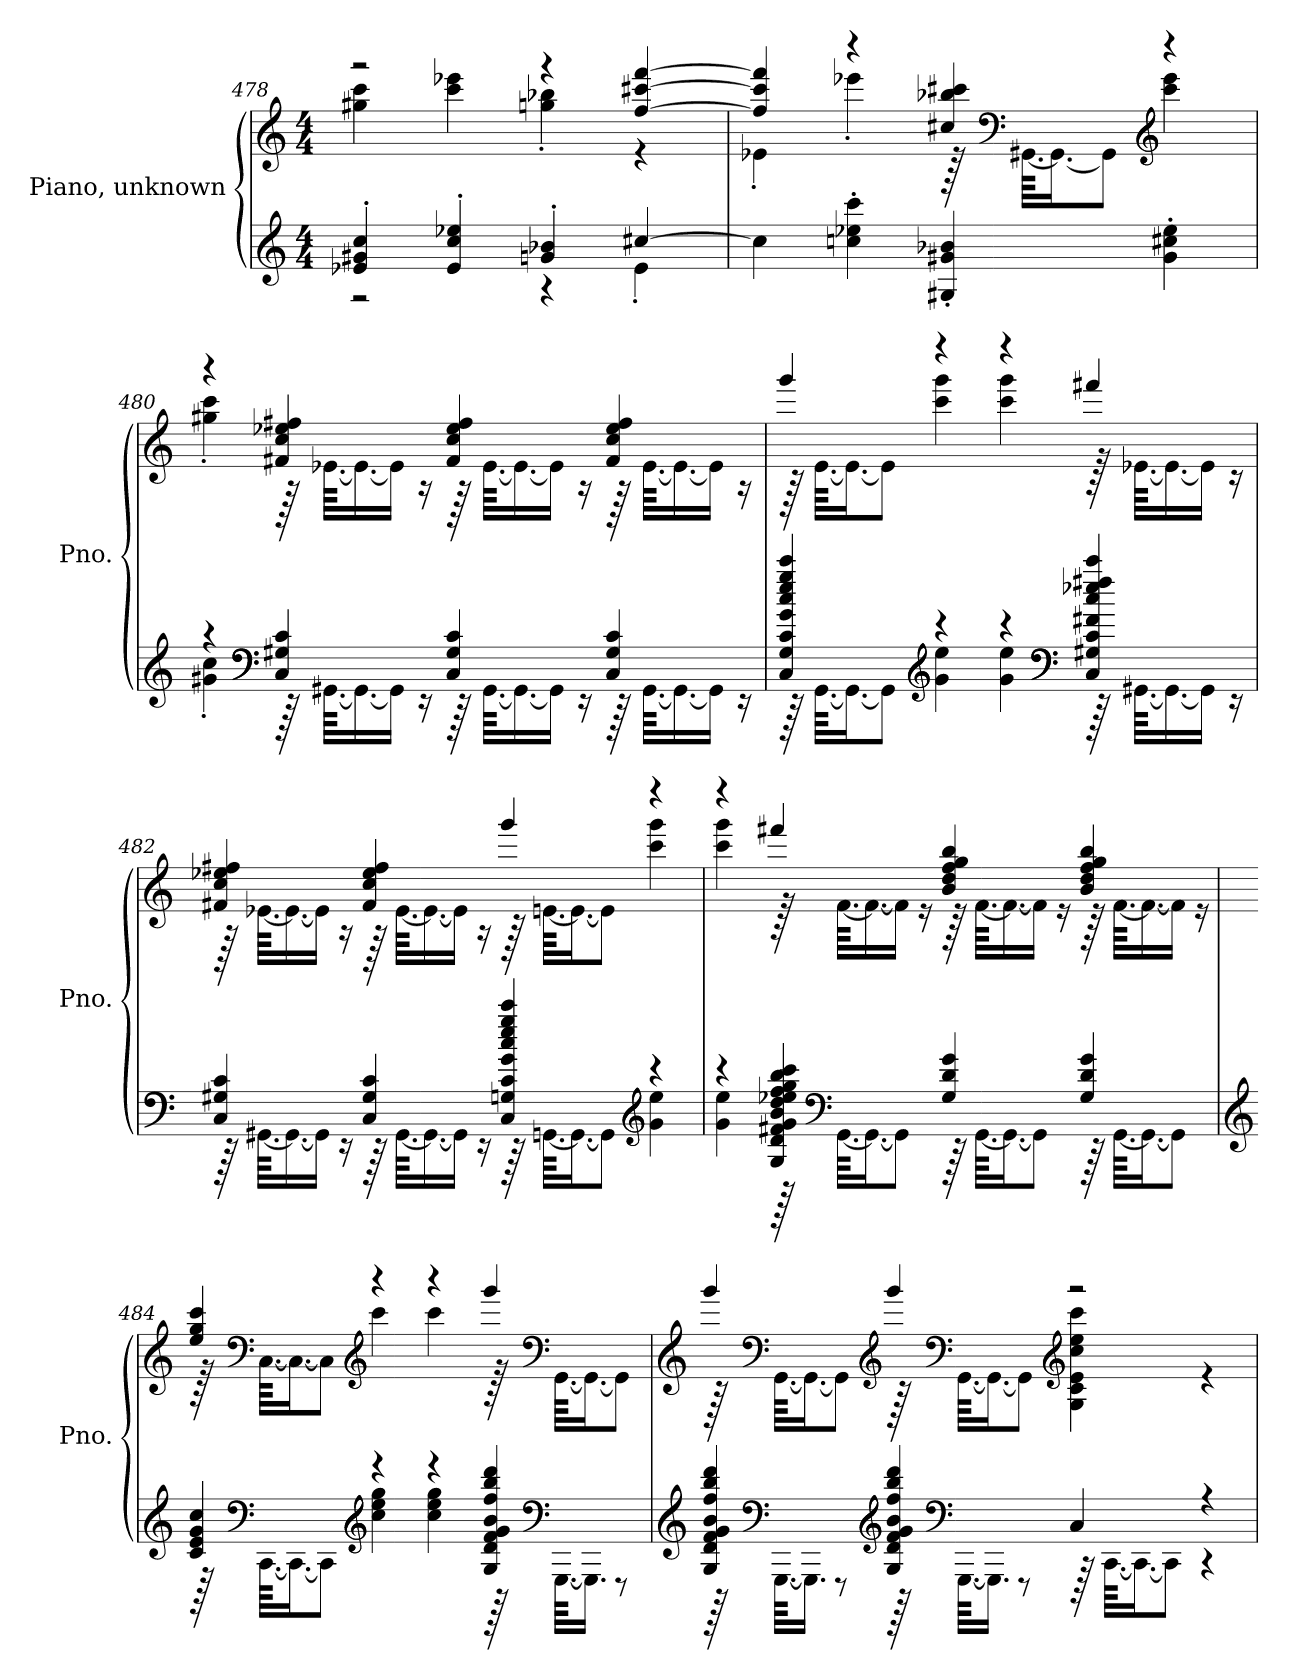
**kern	**kern
*part1	*part1
*staff2	*staff1
*I"Piano, unknown	*
*I'Pno.	*
*clefG2	*clefG2
*k[]	*k[]
*M4/4	*M4/4
=478	=478
*^	*^
4e-X/' 4g#X/' 4cc/'	2r	2r	4gg#X\ 4ccc\
4e-/' 4cc/' 4ee-X/'	.	.	4ccc\ 4eee-X\
4gn/' 4b-X/'	4r	4r	4ggn\' 4bb-X\'
[4cc#X/	4e-'\	[4ff/ [4ccc#X/ [4fff/	4r
*v	*v	*	*
=479	=479	=479
4cc#\]	4ff/] 4ccc#/] 4fff/]	4e-X'\
4ccn\' 4ee-X\' 4ccc\'	4r	4eee-X'\
4G#X/' 4g#X/' 4b-X/'	4cc#X/ 4bb-X/ 4ccc#X/	128r
*	*clefF4	*
.	.	[64.GG#X\KKLL
.	.	16.GG#\J_
.	.	8GG#\J]
*	*clefG2	*
4g#\' 4cc#X\' 4ee-\'	4r	4ccc#\ 4eee-\
!!LO:LB:g=z	!!
=480	=480	=480
*^	*	*
4r	4g#X\' 4cc\'	4r	4gg#X\' 4ccc\'
*clefF4	*	*	*
4C/ 4G#X/ 4c/	128r	4f#X/ 4cc/ 4ee-X/ 4ff#X/	128r
.	[64.GG#X\KKLL	.	[64.e-X\KKLL
.	16.GG#\_	.	16.e-\_
.	16GG#\JJ]	.	16e-\JJ]
.	16r	.	16r
4C/ 4G#/ 4c/	128r	4f#/ 4cc/ 4ee-/ 4ff#/	128r
.	[64.GG#\KKLL	.	[64.e-\KKLL
.	16.GG#\_	.	16.e-\_
.	16GG#\JJ]	.	16e-\JJ]
.	16r	.	16r
4C/ 4G#/ 4c/	128r	4f#/ 4cc/ 4ee-/ 4ff#/	128r
.	[64.GG#\KKLL	.	[64.e-\KKLL
.	16.GG#\_	.	16.e-\_
.	16GG#\JJ]	.	16e-\JJ]
.	16r	.	16r
!!LO:LB:g=z	!!
=481	=481	=481	=481
4C/ 4G/ 4c/ 4g/ 4cc/ 4ee/ 4gg/ 4ccc/	128r	4ggg/	128r
.	[64.GG\KKLL	.	[64.e\KKLL
.	16.GG\J_	.	16.e\J_
.	8GG\J]	.	8e\J]
*clefG2	*	*	*
4r	4g\ 4ee\	4r	4ccc\ 4ggg\
4r	4g\ 4ee\	4r	4ccc\ 4ggg\
*clefF4	*	*	*
4C/ 4G#X/ 4c/ 4f#X/ 4cc/ 4ee-X/ 4ff#X/ 4ccc/	128r	4fff#X/	128r
.	[64.GG#X\KKLL	.	[64.e-X\KKLL
.	16.GG#\_	.	16.e-\_
.	16GG#\JJ]	.	16e-\JJ]
.	16r	.	16r
!!LO:LB:g=z	!!
=482	=482	=482	=482
4C/ 4G#X/ 4c/	128r	4f#X/ 4cc/ 4ee-X/ 4ff#X/	128r
.	[64.GG#X\KKLL	.	[64.e-X\KKLL
.	16.GG#\_	.	16.e-\_
.	16GG#\JJ]	.	16e-\JJ]
.	16r	.	16r
4C/ 4G#/ 4c/	128r	4f#/ 4cc/ 4ee-/ 4ff#/	128r
.	[64.GG#\KKLL	.	[64.e-\KKLL
.	16.GG#\_	.	16.e-\_
.	16GG#\JJ]	.	16e-\JJ]
.	16r	.	16r
4C/ 4Gn/ 4c/ 4g/ 4cc/ 4ee/ 4gg/ 4ccc/	128r	4ggg/	128r
.	[64.GGn\KKLL	.	[64.en\KKLL
.	16.GG\J_	.	16.e\J_
.	8GG\J]	.	8e\J]
*clefG2	*	*	*
4r	4g\ 4ee\	4r	4ccc\ 4ggg\
!!LO:LB:g=z	!!
=483	=483	=483	=483
4r	4g\ 4ee\	4r	4ccc\ 4ggg\
4G/ 4d/ 4f#X/ 4g/ 4b/ 4dd/ 4ee-X/ 4ff/ 4gg/ 4bb/ 4ccc/	128r	4fff#X/	128r
*clefF4	*	*	*
.	[64.GG\KKLL	.	[64.f\KKLL
.	16.GG\J_	.	16.f\_
.	8GG\J]	.	16f\JJ]
.	.	.	16r
4G/ 4d/ 4g/	128r	4b/ 4dd/ 4ff/ 4gg/ 4bb/	128r
.	[64.GG\KKLL	.	[64.f\KKLL
.	16.GG\J_	.	16.f\_
.	8GG\J]	.	16f\JJ]
.	.	.	16r
4G/ 4d/ 4g/	128r	4b/ 4dd/ 4ff/ 4gg/ 4bb/	128r
.	[64.GG\KKLL	.	[64.f\KKLL
.	16.GG\J_	.	16.f\_
.	8GG\J]	.	16f\JJ]
.	.	.	16r
!!LO:LB:g=z	!!
=484	=484	=484	=484
*clefG2	*	*	*
4c/ 4e/ 4g/ 4cc/	128r	4ee/ 4gg/ 4ccc/	128r
*clefF4	*	*clefF4	*
.	[64.CC\KKLL	.	[64.C\KKLL
.	16.CC\J_	.	16.C\J_
.	8CC\J]	.	8C\J]
*clefG2	*	*clefG2	*
4r	4cc\ 4ee\ 4gg\	4r	4ccc\
4r	4cc\ 4ee\ 4gg\	4r	4ccc\
4G/ 4d/ 4f/ 4g/ 4b/ 4ff/ 4bb/ 4ddd/	128r	4ggg/	128r
*clefF4	*	*clefF4	*
.	[64.GGG\KKLL	.	[64.GG\KKLL
.	16.GGG\JJ]	.	16.GG\J_
.	8r	.	8GG\J]
!!LO:PB:g=z	!!
=485	=485	=485	=485
*clefG2	*	*clefG2	*
4G/ 4d/ 4f/ 4g/ 4b/ 4ff/ 4bb/ 4ddd/	128r	4ggg/	128r
*clefF4	*	*clefF4	*
.	[64.GGG\KKLL	.	[64.GG\KKLL
.	16.GGG\JJ]	.	16.GG\J_
.	8r	.	8GG\J]
*clefG2	*	*clefG2	*
4G/ 4d/ 4f/ 4g/ 4b/ 4ff/ 4bb/ 4ddd/	128r	4ggg/	128r
*clefF4	*	*clefF4	*
.	[64.GGG\KKLL	.	[64.GG\KKLL
.	16.GGG\JJ]	.	16.GG\J_
.	8r	.	8GG\J]
*	*	*clefG2	*
4C/	128r	2r	4G\ 4c\ 4e\ 4cc\ 4ee\ 4ccc\
.	[64.CC\KKLL	.	.
.	16.CC\J_	.	.
.	8CC\J]	.	.
4r	4r	.	4r
*v	*v	*	*
*	*v	*v
=	=
*-	*-
